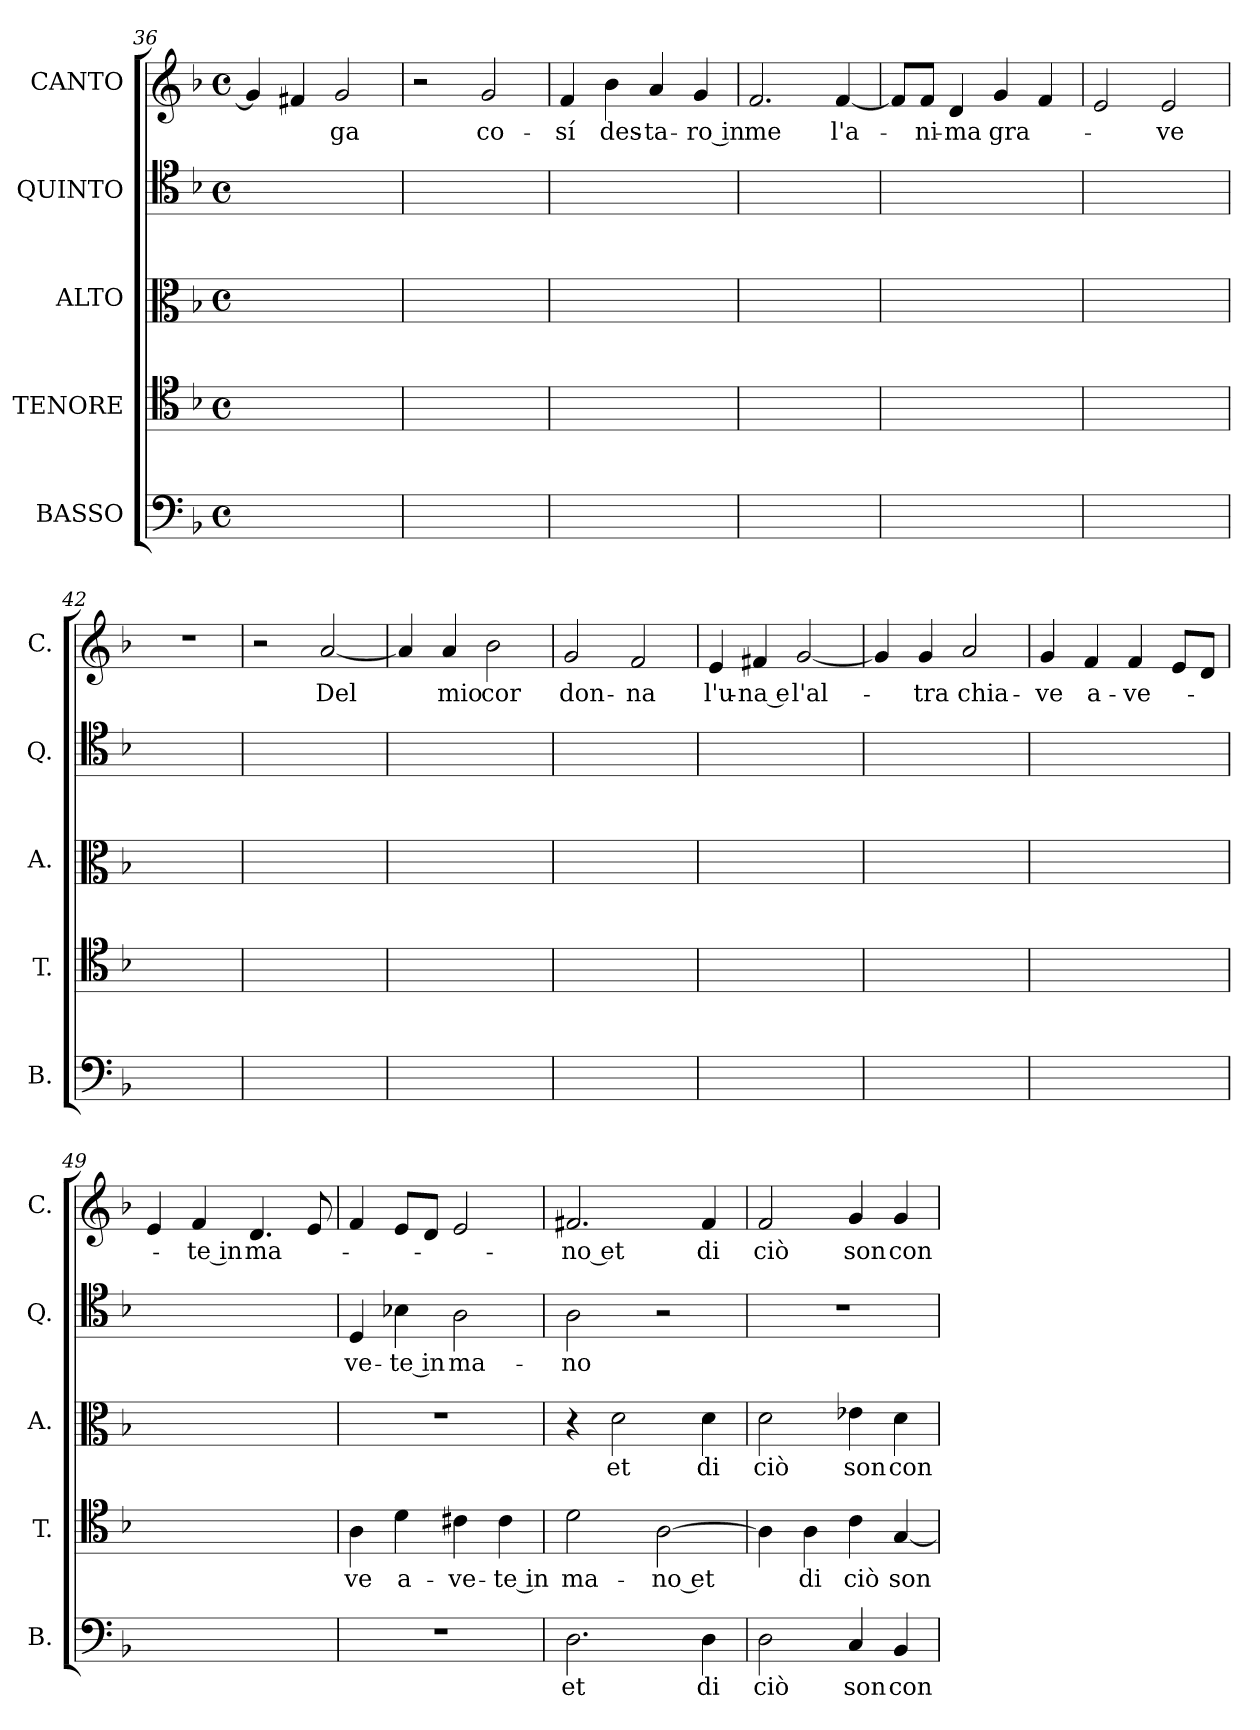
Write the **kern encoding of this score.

**kern	**text	**kern	**text	**kern	**text	**kern	**text	**kern	**text
*part5	*part5	*part4	*part4	*part3	*part3	*part2	*part2	*part1	*part1
*staff5	*staff5	*staff4	*staff4	*staff3	*staff3	*staff2	*staff2	*staff1	*staff1
*I"BASSO	*	*I"TENORE	*	*I"ALTO	*	*I"QUINTO	*	*I"CANTO	*
*I'B.	*	*I'T.	*	*I'A.	*	*I'Q.	*	*I'C.	*
*clefF4	*	*clefC4	*	*clefC3	*	*clefC4	*	*clefG2	*
*k[b-]	*	*k[b-]	*	*k[b-]	*	*k[b-]	*	*k[b-]	*
*F:	*	*F:	*	*F:	*	*F:	*	*F:	*
*M4/4	*	*M4/4	*	*M4/4	*	*M4/4	*	*M4/4	*
*met(c)	*	*met(c)	*	*met(c)	*	*met(c)	*	*met(c)	*
=36	=36	=36	=36	=36	=36	=36	=36	=36	=36
1ryy	.	1ryy	.	1ryy	.	1ryy	.	4g]	.
.	.	.	.	.	.	.	.	4f#	.
.	.	.	.	.	.	.	.	2g	-ga
=37	=37	=37	=37	=37	=37	=37	=37	=37	=37
1ryy	.	1ryy	.	1ryy	.	1ryy	.	2r	.
.	.	.	.	.	.	.	.	2g	co-
=38	=38	=38	=38	=38	=38	=38	=38	=38	=38
1ryy	.	1ryy	.	1ryy	.	1ryy	.	4f	-sí
.	.	.	.	.	.	.	.	4b-	des-
.	.	.	.	.	.	.	.	4a	-ta-
.	.	.	.	.	.	.	.	4g	-ro in
=39	=39	=39	=39	=39	=39	=39	=39	=39	=39
1ryy	.	1ryy	.	1ryy	.	1ryy	.	2.f	me
.	.	.	.	.	.	.	.	[4f	l'a-
=40	=40	=40	=40	=40	=40	=40	=40	=40	=40
1ryy	.	1ryy	.	1ryy	.	1ryy	.	8fL]	.
.	.	.	.	.	.	.	.	8fJ	-ni-
.	.	.	.	.	.	.	.	4d	-ma
.	.	.	.	.	.	.	.	4g	gra-
.	.	.	.	.	.	.	.	4f	.
!!LO:PB:g=z
=41	=41	=41	=41	=41	=41	=41	=41	=41	=41
1ryy	.	1ryy	.	1ryy	.	1ryy	.	2e	.
.	.	.	.	.	.	.	.	2e	-ve
=42	=42	=42	=42	=42	=42	=42	=42	=42	=42
1ryy	.	1ryy	.	1ryy	.	1ryy	.	1r	.
=43	=43	=43	=43	=43	=43	=43	=43	=43	=43
1ryy	.	1ryy	.	1ryy	.	1ryy	.	2r	.
.	.	.	.	.	.	.	.	[2a	Del
=44	=44	=44	=44	=44	=44	=44	=44	=44	=44
1ryy	.	1ryy	.	1ryy	.	1ryy	.	4a]	.
.	.	.	.	.	.	.	.	4a	mio
.	.	.	.	.	.	.	.	2b-	cor
=45	=45	=45	=45	=45	=45	=45	=45	=45	=45
1ryy	.	1ryy	.	1ryy	.	1ryy	.	2g	don-
.	.	.	.	.	.	.	.	2f	-na
=46	=46	=46	=46	=46	=46	=46	=46	=46	=46
1ryy	.	1ryy	.	1ryy	.	1ryy	.	4e	l'u-
.	.	.	.	.	.	.	.	4f#	-na e
.	.	.	.	.	.	.	.	[2g	l'al-
=47	=47	=47	=47	=47	=47	=47	=47	=47	=47
1ryy	.	1ryy	.	1ryy	.	1ryy	.	4g]	.
.	.	.	.	.	.	.	.	4g	-tra
.	.	.	.	.	.	.	.	2a	chia-
!!LO:LB:g=z
=48	=48	=48	=48	=48	=48	=48	=48	=48	=48
1ryy	.	1ryy	.	1ryy	.	1ryy	.	4g	-ve
.	.	.	.	.	.	.	.	4f	a-
.	.	.	.	.	.	.	.	4f	-ve-
.	.	.	.	.	.	.	.	8eL	.
.	.	.	.	.	.	.	.	8dJ	.
=49	=49	=49	=49	=49	=49	=49	=49	=49	=49
1ryy	.	1ryy	.	1ryy	.	1ryy	.	4e	.
.	.	.	.	.	.	.	.	4f	-te in
.	.	.	.	.	.	.	.	4.d	ma-
.	.	.	.	.	.	.	.	8e	.
=50	=50	=50	=50	=50	=50	=50	=50	=50	=50
1r	.	4A	-ve	1r	.	4D	-ve-	4f	.
.	.	4d	a-	.	.	4B-X	-te in	8eL	.
.	.	.	.	.	.	.	.	8dJ	.
.	.	4c#	-ve-	.	.	2A	ma-	2e	.
.	.	4c#	-te in	.	.	.	.	.	.
=51	=51	=51	=51	=51	=51	=51	=51	=51	=51
2.D	et	2d	ma-	4r	.	2A	-no	2.f#	-no et
.	.	.	.	2d	et	.	.	.	.
.	.	[2A	-no et	.	.	2r	.	.	.
4D	di	.	.	4d	di	.	.	4f#	di
=52	=52	=52	=52	=52	=52	=52	=52	=52	=52
2D	ciò	4A]	.	2d	ciò	1r	.	2f	ciò
.	.	4A	di	.	.	.	.	.	.
4C	son	4c	ciò	4e-	son	.	.	4g	son
4BB-	con-	[4G	son	4d	con-	.	.	4g	con-
=	=	=	=	=	=	=	=	=	=
*-	*-	*-	*-	*-	*-	*-	*-	*-	*-
